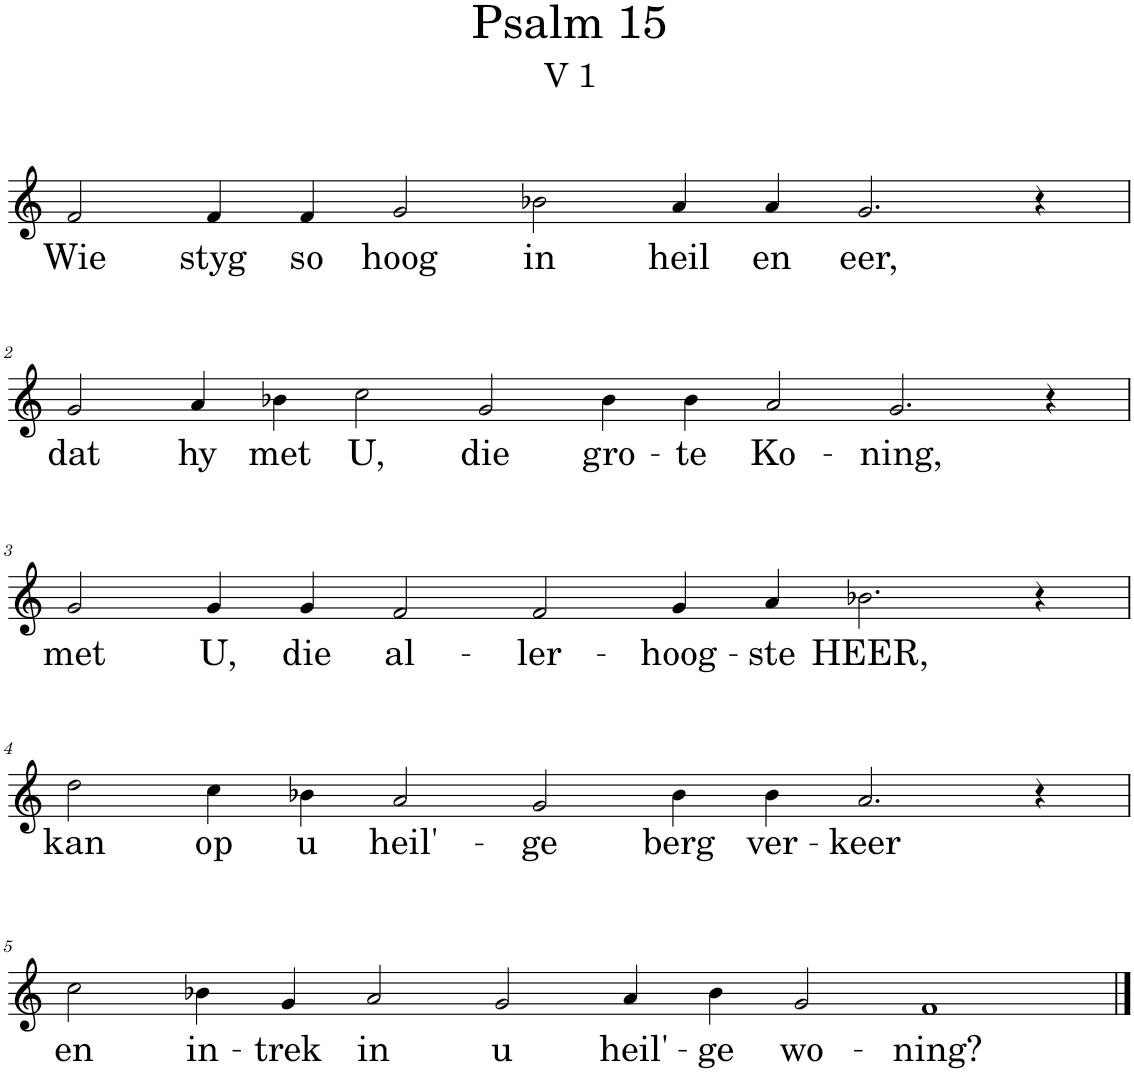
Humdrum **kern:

**kern	**text
*part1	*part1
*staff1	*staff1
*I"Pipe Organ	*
*I'Org.	*
*clefG2	*
*k[]	*
*M14/4	*
=1	=1
!	!LO:LY:b
2f/	Wie
!	!LO:LY:b
4f/	styg
!	!LO:LY:b
4f/	so
!	!LO:LY:b
2g/	hoog
!	!LO:LY:b
2b-X\	in
!	!LO:LY:b
4a/	heil
!	!LO:LY:b
4a/	en
!	!LO:LY:b
2.g/	eer,
4r	.
!!LO:LB:g=z
=2	=2
*M16/4	*
!	!LO:LY:b
2g/	dat
!	!LO:LY:b
4a/	hy
!	!LO:LY:b
4b-X\	met
!	!LO:LY:b
2cc\	U,
!	!LO:LY:b
2g/	die
!	!LO:LY:b
4b-\	gro-
!	!LO:LY:b
4b-\	-te
!	!LO:LY:b
2a/	Ko-
!	!LO:LY:b
2.g/	-ning,
4r	.
!!LO:LB:g=z
=3	=3
*M14/4	*
!	!LO:LY:b
2g/	met
!	!LO:LY:b
4g/	U,
!	!LO:LY:b
4g/	die
!	!LO:LY:b
2f/	al-
!	!LO:LY:b
2f/	-ler-
!	!LO:LY:b
4g/	-hoog-
!	!LO:LY:b
4a/	-ste
!	!LO:LY:b
2.b-X\	HEER,
4r	.
!!LO:LB:g=z
=4	=4
!	!LO:LY:b
2dd\	kan
!	!LO:LY:b
4cc\	op
!	!LO:LY:b
4b-X\	u
!	!LO:LY:b
2a/	heil'-
!	!LO:LY:b
2g/	-ge
!	!LO:LY:b
4b-\	berg
!	!LO:LY:b
4b-\	ver-
!	!LO:LY:b
2.a/	-keer
4r	.
!!LO:LB:g=z
=5	=5
*M16/4	*
!	!LO:LY:b
2cc\	en
!	!LO:LY:b
4b-X\	in-
!	!LO:LY:b
4g/	-trek
!	!LO:LY:b
2a/	in
!	!LO:LY:b
2g/	u
!	!LO:LY:b
4a/	heil'-
!	!LO:LY:b
4b-\	-ge
!	!LO:LY:b
2g/	wo-
!	!LO:LY:b
1f	-ning?
==	==
*-	*-
